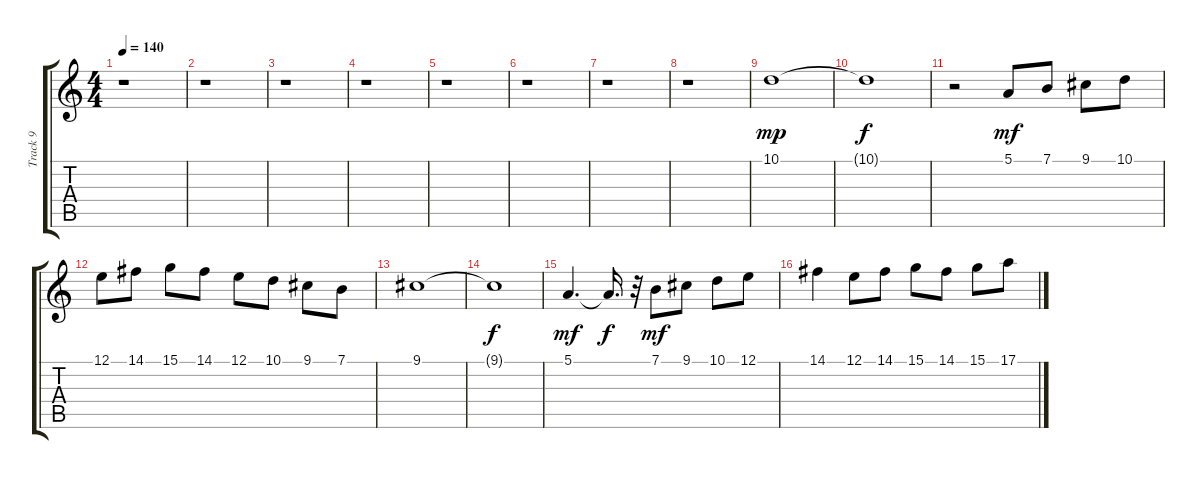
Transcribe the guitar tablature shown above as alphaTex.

\track ("Track 9" "Track 9") {instrument stringensemble1}
\staff {score tabs}
\tuning (E4 B3 G3 D3 A2 E2) {hide}
\ts (4 4)
\tempo 140
\clef g2
\ks c
r.1{dy f} |
r.1 |
r.1 |
r.1 |
r.1 |
r.1 |
r.1 |
r.1 |
10.1.1{dy mp} |
10.1{t}.1{dy f} |
r.2 5.1.8{dy mf} 7.1.8 9.1.8 10.1.8 |
12.1.8 14.1.8 15.1.8 14.1.8 12.1.8 10.1.8 9.1.8 7.1.8 |
9.1.1 |
9.1{t}.1{dy f} |
5.1.4{d dy mf} 5.1{t}.16{d dy f} r.32 7.1.8{dy mf} 9.1.8 10.1.8 12.1.8 |
14.1.4 12.1.8 14.1.8 15.1.8 14.1.8 15.1.8 17.1.8
